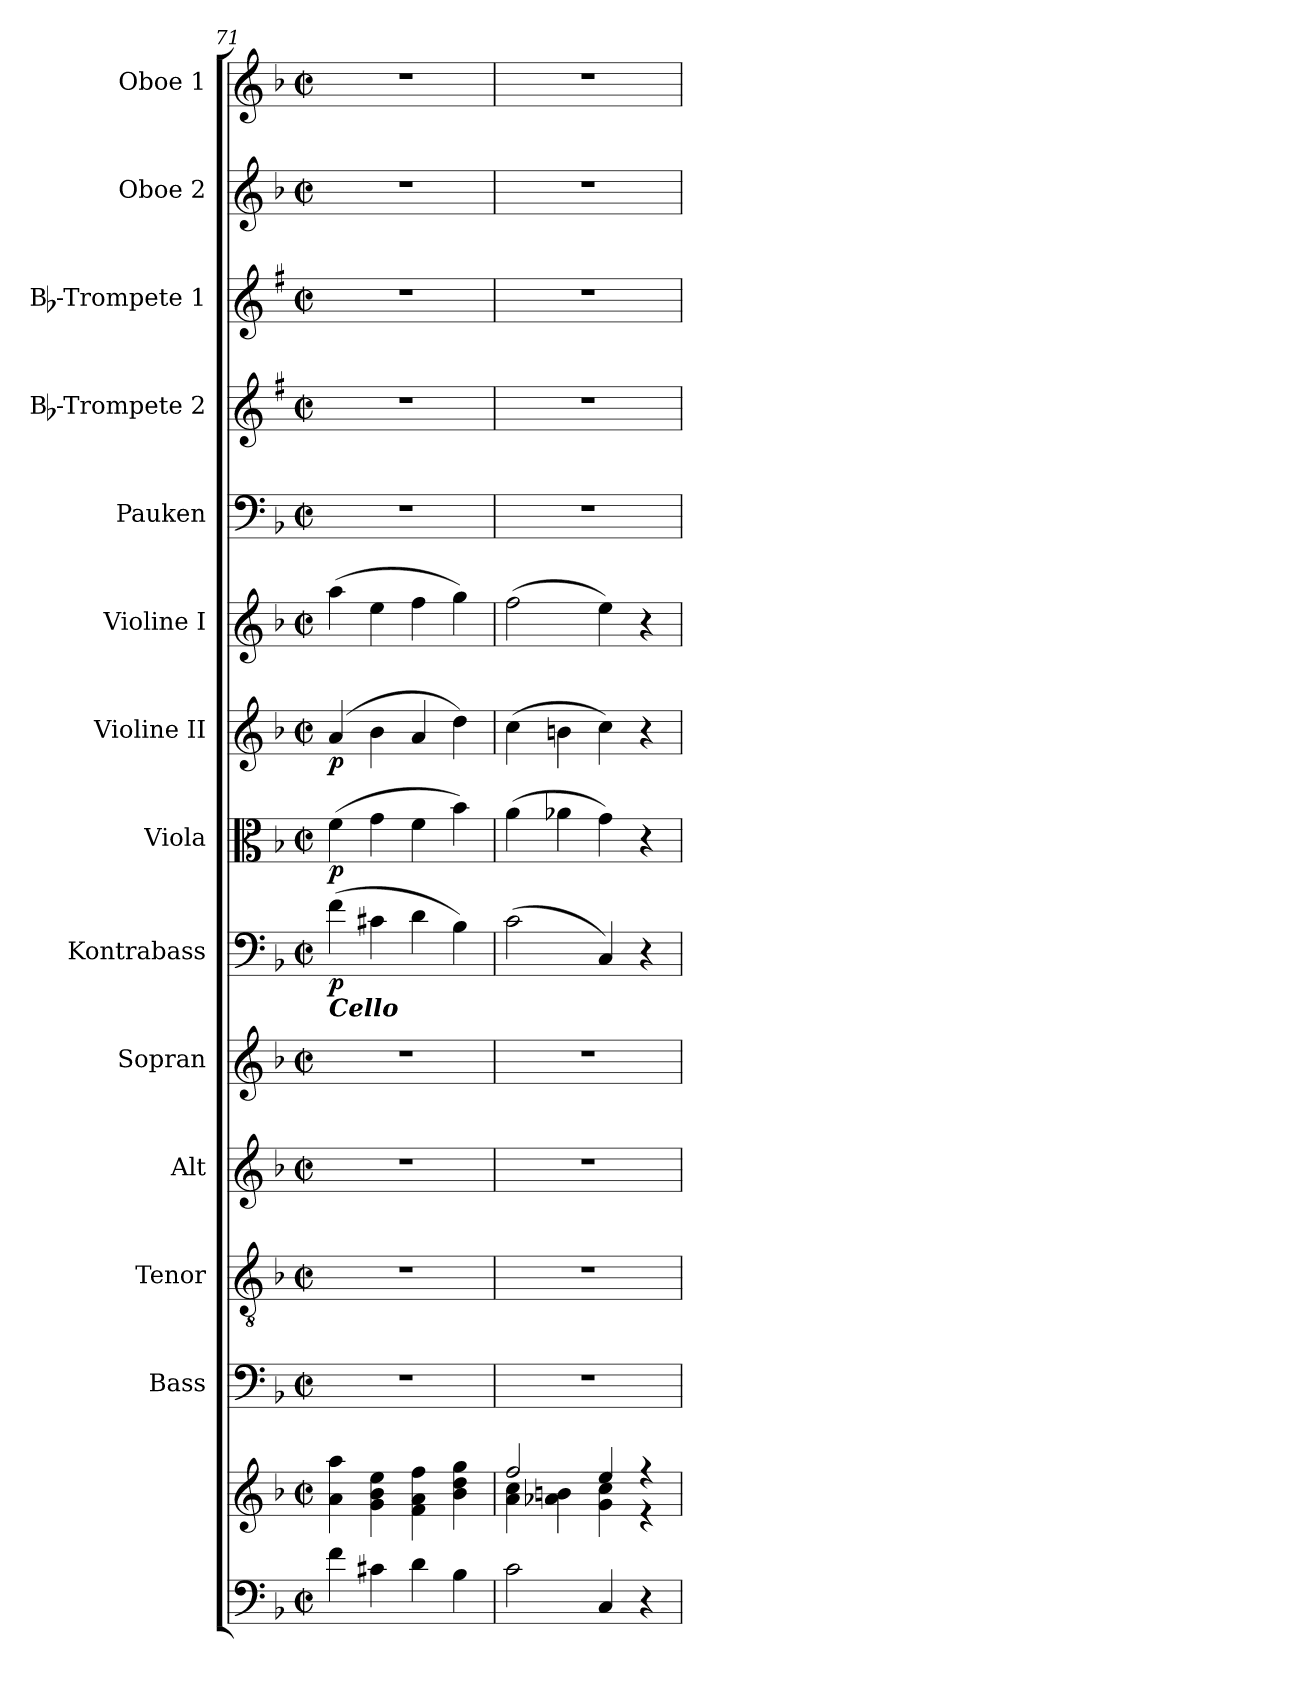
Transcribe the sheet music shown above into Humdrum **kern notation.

**kern	**kern	**kern	**kern	**kern	**kern	**kern	**dynam	**kern	**dynam	**kern	**dynam	**kern	**kern	**kern	**kern	**kern	**kern
*part14	*part14	*part13	*part12	*part11	*part10	*part9	*part9	*part8	*part8	*part7	*part7	*part6	*part5	*part4	*part3	*part2	*part1
*staff15	*staff14	*staff13	*staff12	*staff11	*staff10	*staff9	*staff9	*staff8	*staff8	*staff7	*staff7	*staff6	*staff5	*staff4	*staff3	*staff2	*staff1
*	*	*I"Bass	*I"Tenor	*I"Alt	*I"Sopran	*I"Kontrabass	*	*I"Viola	*	*I"Violine II	*	*I"Violine I	*I"Pauken	*I"Bb-Trompete 2	*I"Bb-Trompete 1	*I"Oboe 2	*I"Oboe 1
*	*	*I'B.	*I'T.	*I'A.	*I'S.	*I'Kb.	*	*I'Vla.	*	*I'Vl. II	*	*I'Vl. I	*I'Pk.	*I'Bb Trp. 2	*I'Bb Trp. 1	*I'Ob. 2	*I'Ob. 1
*clefF4	*clefG2	*clefF4	*clefGv2	*clefG2	*clefG2	*clefF4	*	*clefC3	*	*clefG2	*	*clefG2	*clefF4	*clefG2	*clefG2	*clefG2	*clefG2
*	*	*	*	*	*	*ITrd7c12	*	*	*	*	*	*	*	*ITrd1c2	*ITrd1c2	*	*
*k[b-]	*k[b-]	*k[b-]	*k[b-]	*k[b-]	*k[b-]	*k[b-]	*	*k[b-]	*	*k[b-]	*	*k[b-]	*k[b-]	*k[b-]	*k[b-]	*k[b-]	*k[b-]
*F:	*F:	*F:	*F:	*F:	*F:	*F:	*	*F:	*	*F:	*	*F:	*F:	*F:	*F:	*F:	*F:
*M2/2	*M2/2	*M2/2	*M2/2	*M2/2	*M2/2	*M2/2	*	*M2/2	*	*M2/2	*	*M2/2	*M2/2	*M2/2	*M2/2	*M2/2	*M2/2
*met(c|)	*met(c|)	*met(c|)	*met(c|)	*met(c|)	*met(c|)	*met(c|)	*	*met(c|)	*	*met(c|)	*	*met(c|)	*met(c|)	*met(c|)	*met(c|)	*met(c|)	*met(c|)
=71	=71	=71	=71	=71	=71	=71	=71	=71	=71	=71	=71	=71	=71	=71	=71	=71	=71
!	!	!	!	!	!	!LO:TX:b:Bi:t=Cello	!	!	!	!	!	!	!	!	!	!	!
!	!	!	!	!	!	!	!LO:DY:b	!	!LO:DY:b	!	!LO:DY:b	!	!	!	!	!	!
4f\	4a\ 4aa\	1r	1r	1r	1r	(>4F\	p	(>4f\	p	(4a/	p	(>4aa\	1r	1r	1r	1r	1r
4c#X\	4g\ 4b-\ 4ee\	.	.	.	.	4C#X\	.	4g\	.	4b-\	.	4ee\	.	.	.	.	.
4d\	4f\ 4a\ 4ff\	.	.	.	.	4D\	.	4f\	.	4a/	.	4ff\	.	.	.	.	.
4B-\	4b-\ 4dd\ 4gg\	.	.	.	.	4BB-\)	.	4b-\)	.	4dd\)	.	4gg\)	.	.	.	.	.
=72	=72	=72	=72	=72	=72	=72	=72	=72	=72	=72	=72	=72	=72	=72	=72	=72	=72
*	*^	*	*	*	*	*	*	*	*	*	*	*	*	*	*	*	*
2c\	2ff/	4a\ 4cc\	1r	1r	1r	1r	(>2C\	.	(>4a\	.	(>4cc\	.	(>2ff\	1r	1r	1r	1r	1r
.	.	4a-X\ 4bn\	.	.	.	.	.	.	4a-X\	.	4bn\	.	.	.	.	.	.	.
4C/	4ee/	4g\ 4cc\	.	.	.	.	4CC/)	.	4g\)	.	4cc\)	.	4ee\)	.	.	.	.	.
4r	4r	4r	.	.	.	.	4r	.	4r	.	4r	.	4r	.	.	.	.	.
*	*v	*v	*	*	*	*	*	*	*	*	*	*	*	*	*	*	*	*
=	=	=	=	=	=	=	=	=	=	=	=	=	=	=	=	=	=
*-	*-	*-	*-	*-	*-	*-	*-	*-	*-	*-	*-	*-	*-	*-	*-	*-	*-
